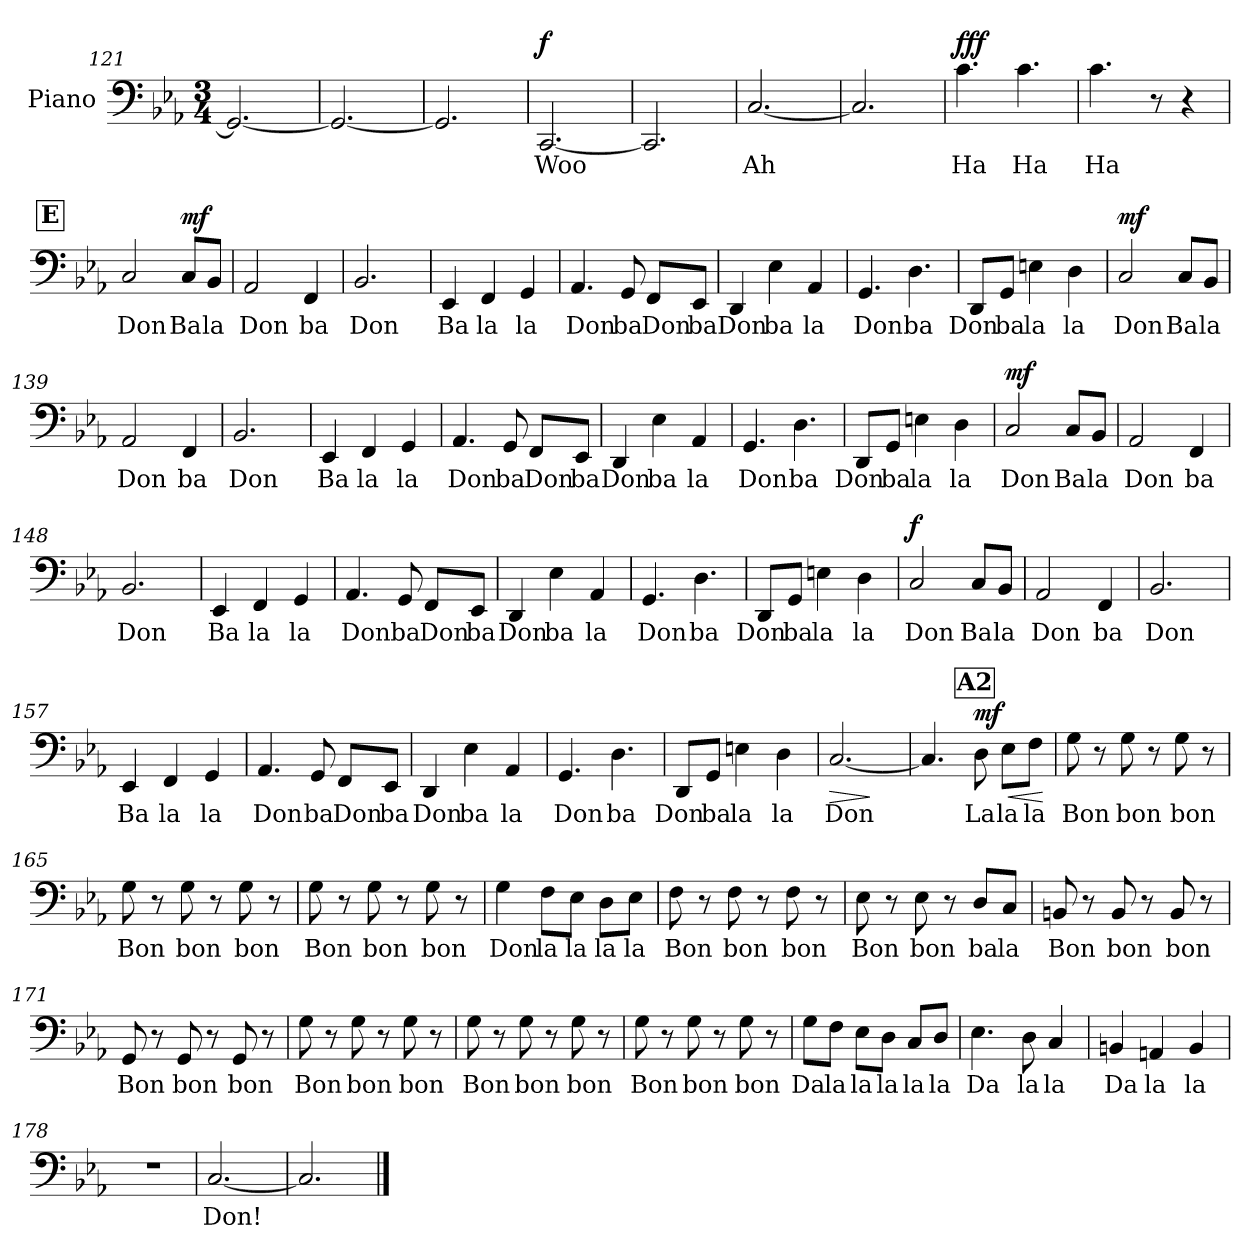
**kern	**text	**dynam
*part1	*part1	*part1
*staff1	*staff1	*staff1
*I"Piano	*	*
*I'Pno.	*	*
*clefF4	*	*
*k[b-e-a-]	*	*
*M3/4	*	*
=121	=121	=121
2.GG/_	.	.
=122	=122	=122
2.GG/_	.	.
=123	=123	=123
2.GG/]	.	.
=124	=124	=124
!	!LO:LY:b	!LO:DY:a
[2.CC/	Woo	f
=125	=125	=125
2.CC/]	.	.
=126	=126	=126
!	!LO:LY:b	!
[2.C/	Ah	.
=127	=127	=127
2.C/]	.	.
!!LO:LB:g=z
=128	=128	=128
!	!LO:LY:b	!LO:DY:a
4.c\	Ha	fff
!	!LO:LY:b	!
4.c\	Ha	.
=129	=129	=129
!	!LO:LY:b	!
4.c\	Ha	.
8r	.	.
4r	.	.
!!LO:REH:place=s1:a:B:fs=14:t=E
=130	=130	=130
!	!LO:LY:b	!
2C/	Don	.
!	!LO:LY:b	!LO:DY:a
8C/L	Ba	mf
!	!LO:LY:b	!
8BB-/J	la	.
=131	=131	=131
!	!LO:LY:b	!
2AA-/	Don	.
!	!LO:LY:b	!
4FF/	ba	.
=132	=132	=132
!	!LO:LY:b	!
2.BB-/	Don	.
=133	=133	=133
!	!LO:LY:b	!
4EE-/	Ba	.
!	!LO:LY:b	!
4FF/	la	.
!	!LO:LY:b	!
4GG/	la	.
=134	=134	=134
!	!LO:LY:b	!
4.AA-/	Don	.
!	!LO:LY:b	!
8GG/	ba	.
!	!LO:LY:b	!
8FF/L	Don	.
!	!LO:LY:b	!
8EE-/J	ba	.
=135	=135	=135
!	!LO:LY:b	!
4DD/	Don	.
!	!LO:LY:b	!
4E-\	ba	.
!	!LO:LY:b	!
4AA-/	la	.
=136	=136	=136
!	!LO:LY:b	!
4.GG/	Don	.
!	!LO:LY:b	!
4.D\	ba	.
!!LO:LB:g=z
=137	=137	=137
!	!LO:LY:b	!
8DD/L	Don	.
!	!LO:LY:b	!
8GG/J	ba	.
!	!LO:LY:b	!
4En\	la	.
!	!LO:LY:b	!
4D\	la	.
=138	=138	=138
!	!LO:LY:b	!LO:DY:a
2C/	Don	mf
!	!LO:LY:b	!
8C/L	Ba	.
!	!LO:LY:b	!
8BB-/J	la	.
=139	=139	=139
!	!LO:LY:b	!
2AA-/	Don	.
!	!LO:LY:b	!
4FF/	ba	.
=140	=140	=140
!	!LO:LY:b	!
2.BB-/	Don	.
=141	=141	=141
!	!LO:LY:b	!
4EE-/	Ba	.
!	!LO:LY:b	!
4FF/	la	.
!	!LO:LY:b	!
4GG/	la	.
=142	=142	=142
!	!LO:LY:b	!
4.AA-/	Don	.
!	!LO:LY:b	!
8GG/	ba	.
!	!LO:LY:b	!
8FF/L	Don	.
!	!LO:LY:b	!
8EE-/J	ba	.
=143	=143	=143
!	!LO:LY:b	!
4DD/	Don	.
!	!LO:LY:b	!
4E-\	ba	.
!	!LO:LY:b	!
4AA-/	la	.
=144	=144	=144
!	!LO:LY:b	!
4.GG/	Don	.
!	!LO:LY:b	!
4.D\	ba	.
!!LO:LB:g=z
=145	=145	=145
!	!LO:LY:b	!
8DD/L	Don	.
!	!LO:LY:b	!
8GG/J	ba	.
!	!LO:LY:b	!
4En\	la	.
!	!LO:LY:b	!
4D\	la	.
=146	=146	=146
!	!LO:LY:b	!LO:DY:a
2C/	Don	mf
!	!LO:LY:b	!
8C/L	Ba	.
!	!LO:LY:b	!
8BB-/J	la	.
=147	=147	=147
!	!LO:LY:b	!
2AA-/	Don	.
!	!LO:LY:b	!
4FF/	ba	.
=148	=148	=148
!	!LO:LY:b	!
2.BB-/	Don	.
=149	=149	=149
!	!LO:LY:b	!
4EE-/	Ba	.
!	!LO:LY:b	!
4FF/	la	.
!	!LO:LY:b	!
4GG/	la	.
=150	=150	=150
!	!LO:LY:b	!
4.AA-/	Don	.
!	!LO:LY:b	!
8GG/	ba	.
!	!LO:LY:b	!
8FF/L	Don	.
!	!LO:LY:b	!
8EE-/J	ba	.
=151	=151	=151
!	!LO:LY:b	!
4DD/	Don	.
!	!LO:LY:b	!
4E-\	ba	.
!	!LO:LY:b	!
4AA-/	la	.
=152	=152	=152
!	!LO:LY:b	!
4.GG/	Don	.
!	!LO:LY:b	!
4.D\	ba	.
!!LO:PB:g=z
=153	=153	=153
!	!LO:LY:b	!
8DD/L	Don	.
!	!LO:LY:b	!
8GG/J	ba	.
!	!LO:LY:b	!
4En\	la	.
!	!LO:LY:b	!
4D\	la	.
=154	=154	=154
!	!LO:LY:b	!LO:DY:a
2C/	Don	f
!	!LO:LY:b	!
8C/L	Ba	.
!	!LO:LY:b	!
8BB-/J	la	.
=155	=155	=155
!	!LO:LY:b	!
2AA-/	Don	.
!	!LO:LY:b	!
4FF/	ba	.
=156	=156	=156
!	!LO:LY:b	!
2.BB-/	Don	.
=157	=157	=157
!	!LO:LY:b	!
4EE-/	Ba	.
!	!LO:LY:b	!
4FF/	la	.
!	!LO:LY:b	!
4GG/	la	.
=158	=158	=158
!	!LO:LY:b	!
4.AA-/	Don	.
!	!LO:LY:b	!
8GG/	ba	.
!	!LO:LY:b	!
8FF/L	Don	.
!	!LO:LY:b	!
8EE-/J	ba	.
=159	=159	=159
!	!LO:LY:b	!
4DD/	Don	.
!	!LO:LY:b	!
4E-\	ba	.
!	!LO:LY:b	!
4AA-/	la	.
=160	=160	=160
!	!LO:LY:b	!
4.GG/	Don	.
!	!LO:LY:b	!
4.D\	ba	.
!!LO:LB:g=z
=161	=161	=161
!	!LO:LY:b	!
8DD/L	Don	.
!	!LO:LY:b	!
8GG/J	ba	.
!	!LO:LY:b	!
4En\	la	.
!	!LO:LY:b	!
4D\	la	.
=162	=162	=162
!	!LO:LY:b	!LO:HP:b
[2.C/	Don	>
.	.	]
!!LO:REH:place=s1:a:B:fs=14:t=A2:qo=1.5
=163	=163	=163
4.C/]	.	.
!	!LO:LY:b	!LO:HP:b
!	!	!LO:DY:n=1:a
8D\	La	< mf
!	!LO:LY:b	!
8E-\L	la	.
!	!LO:LY:b	!
8F\J	la	.
.	.	[
=164	=164	=164
!	!LO:LY:b	!
8G\	Bon	.
8r	.	.
!	!LO:LY:b	!
8G\	bon	.
8r	.	.
!	!LO:LY:b	!
8G\	bon	.
8r	.	.
=165	=165	=165
!	!LO:LY:b	!
8G\	Bon	.
8r	.	.
!	!LO:LY:b	!
8G\	bon	.
8r	.	.
!	!LO:LY:b	!
8G\	bon	.
8r	.	.
=166	=166	=166
!	!LO:LY:b	!
8G\	Bon	.
8r	.	.
!	!LO:LY:b	!
8G\	bon	.
8r	.	.
!	!LO:LY:b	!
8G\	bon	.
8r	.	.
!!LO:LB:g=z
=167	=167	=167
!	!LO:LY:b	!
4G\	Don	.
!	!LO:LY:b	!
8F\L	la	.
!	!LO:LY:b	!
8E-\J	la	.
!	!LO:LY:b	!
8D\L	la	.
!	!LO:LY:b	!
8E-\J	la	.
=168	=168	=168
!	!LO:LY:b	!
8F\	Bon	.
8r	.	.
!	!LO:LY:b	!
8F\	bon	.
8r	.	.
!	!LO:LY:b	!
8F\	bon	.
8r	.	.
=169	=169	=169
!	!LO:LY:b	!
8E-\	Bon	.
8r	.	.
!	!LO:LY:b	!
8E-\	bon	.
8r	.	.
!	!LO:LY:b	!
8D/L	ba	.
!	!LO:LY:b	!
8C/J	la	.
=170	=170	=170
!	!LO:LY:b	!
8BBn/	Bon	.
8r	.	.
!	!LO:LY:b	!
8BB/	bon	.
8r	.	.
!	!LO:LY:b	!
8BB/	bon	.
8r	.	.
=171	=171	=171
!	!LO:LY:b	!
8GG/	Bon	.
8r	.	.
!	!LO:LY:b	!
8GG/	bon	.
8r	.	.
!	!LO:LY:b	!
8GG/	bon	.
8r	.	.
!!LO:LB:g=z
=172	=172	=172
!	!LO:LY:b	!
8G\	Bon	.
8r	.	.
!	!LO:LY:b	!
8G\	bon	.
8r	.	.
!	!LO:LY:b	!
8G\	bon	.
8r	.	.
=173	=173	=173
!	!LO:LY:b	!
8G\	Bon	.
8r	.	.
!	!LO:LY:b	!
8G\	bon	.
8r	.	.
!	!LO:LY:b	!
8G\	bon	.
8r	.	.
=174	=174	=174
!	!LO:LY:b	!
8G\	Bon	.
8r	.	.
!	!LO:LY:b	!
8G\	bon	.
8r	.	.
!	!LO:LY:b	!
8G\	bon	.
8r	.	.
=175	=175	=175
!	!LO:LY:b	!
8G\L	Da	.
!	!LO:LY:b	!
8F\J	la	.
!	!LO:LY:b	!
8E-\L	la	.
!	!LO:LY:b	!
8D\J	la	.
!	!LO:LY:b	!
8C/L	la	.
!	!LO:LY:b	!
8D/J	la	.
=176	=176	=176
!	!LO:LY:b	!
4.E-\	Da	.
!	!LO:LY:b	!
8D\	la	.
!	!LO:LY:b	!
4C/	la	.
=177	=177	=177
!	!LO:LY:b	!
4BBn/	Da	.
!	!LO:LY:b	!
4AAn/	la	.
!	!LO:LY:b	!
4BB/	la	.
!!LO:LB:g=z
=178	=178	=178
2.r	.	.
=179	=179	=179
!	!LO:LY:b	!
[2.C/	Don!	.
=180	=180	=180
2.C/]	.	.
==	==	==
*-	*-	*-
